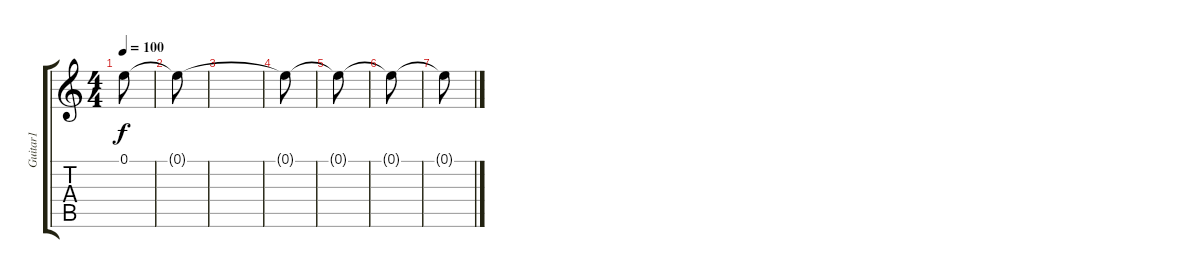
\track ("Guitar1" "Guitar1") {instrument electricguitarclean}
\staff {score tabs}
\tuning (E4 B3 G3 D3 A2 E2) {hide}
\ts (4 4)
\tempo 100
\clef g2
\ks c
0.1{t}.8{dy f} |
0.1{t}.8 |
|
0.1{t}.8 |
0.1{t}.8 |
0.1{t}.8 |
0.1{t}.8
